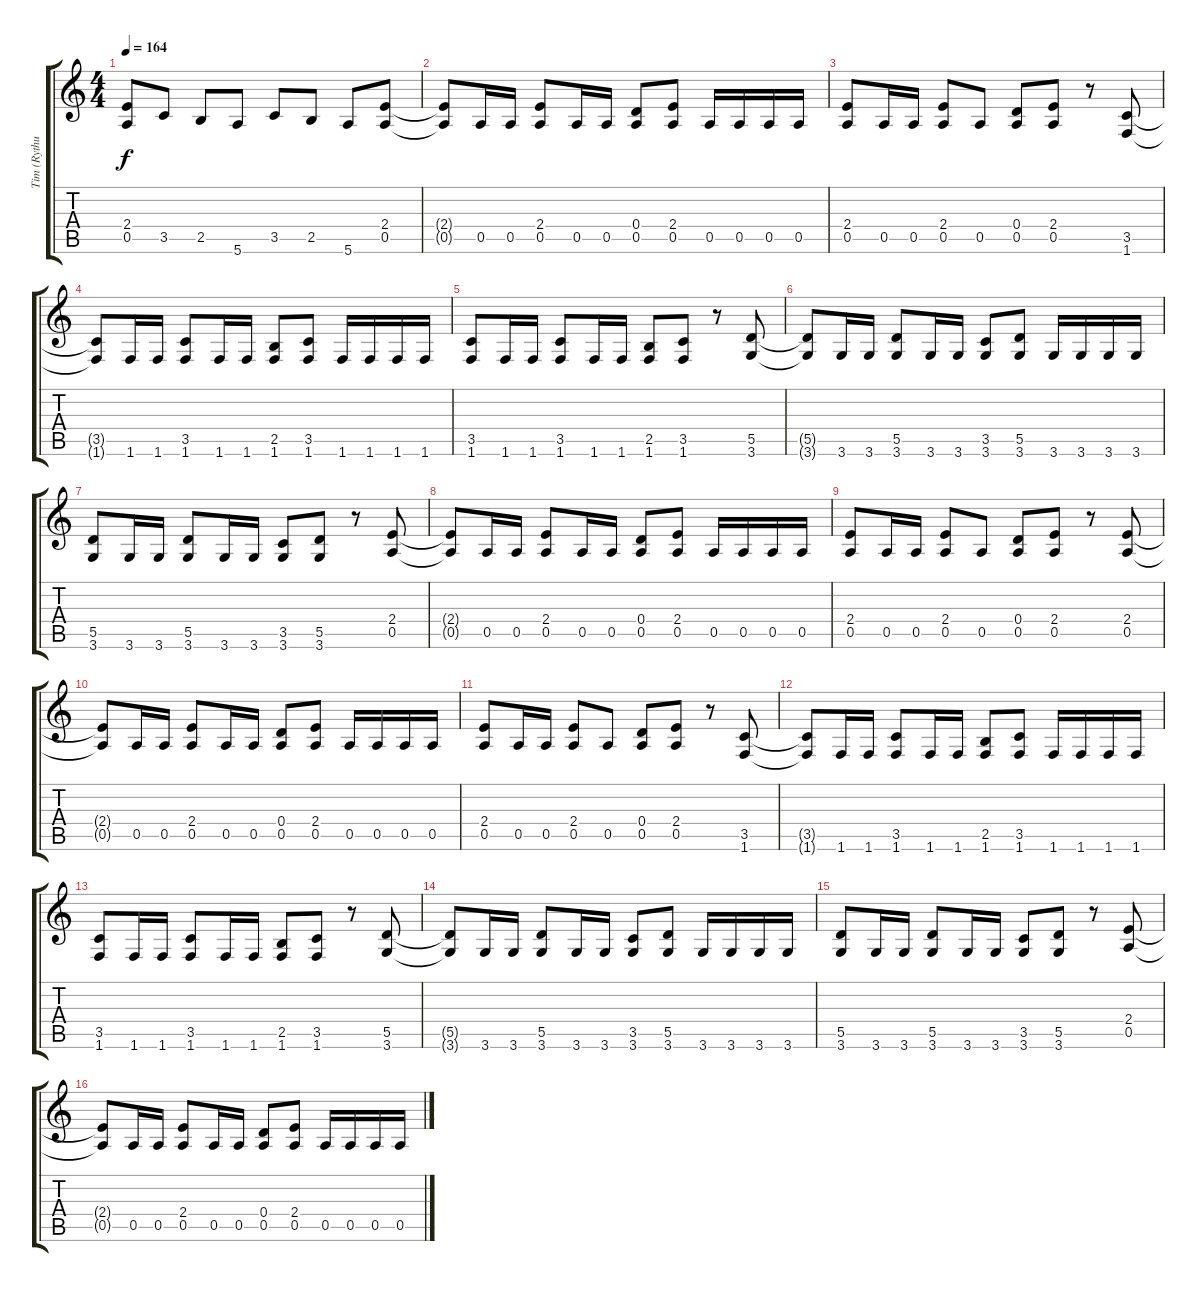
\track ("Tim (Rythum)" "Tim (Rythu") {instrument distortionguitar}
\staff {score tabs}
\tuning (E4 B3 G3 D3 A2 E2) {hide}
\ts (4 4)
\tempo 164
\clef g2
\ks c
(2.4 0.5).8{dy f} 3.5.8 2.5.8 5.6.8 3.5.8 2.5.8 5.6.8 (2.4 0.5).8 |
(2.4{t} 0.5{t}).8 0.5.16 0.5.16 (2.4 0.5).8 0.5.16 0.5.16 (0.4 0.5).8 (2.4 0.5).8 0.5.16 0.5.16 0.5.16 0.5.16 |
(2.4 0.5).8 0.5.16 0.5.16 (2.4 0.5).8 0.5.8 (0.4 0.5).8 (2.4 0.5).8 r.8 (3.5 1.6).8 |
(3.5{t} 1.6{t}).8 1.6.16 1.6.16 (3.5 1.6).8 1.6.16 1.6.16 (2.5 1.6).8 (3.5 1.6).8 1.6.16 1.6.16 1.6.16 1.6.16 |
(3.5 1.6).8 1.6.16 1.6.16 (3.5 1.6).8 1.6.16 1.6.16 (2.5 1.6).8 (3.5 1.6).8 r.8 (5.5 3.6).8 |
(5.5{t} 3.6{t}).8 3.6.16 3.6.16 (5.5 3.6).8 3.6.16 3.6.16 (3.5 3.6).8 (5.5 3.6).8 3.6.16 3.6.16 3.6.16 3.6.16 |
(5.5 3.6).8 3.6.16 3.6.16 (5.5 3.6).8 3.6.16 3.6.16 (3.5 3.6).8 (5.5 3.6).8 r.8 (2.4 0.5).8 |
(2.4{t} 0.5{t}).8 0.5.16 0.5.16 (2.4 0.5).8 0.5.16 0.5.16 (0.4 0.5).8 (2.4 0.5).8 0.5.16 0.5.16 0.5.16 0.5.16 |
(2.4 0.5).8 0.5.16 0.5.16 (2.4 0.5).8 0.5.8 (0.4 0.5).8 (2.4 0.5).8 r.8 (2.4 0.5).8 |
(2.4{t} 0.5{t}).8 0.5.16 0.5.16 (2.4 0.5).8 0.5.16 0.5.16 (0.4 0.5).8 (2.4 0.5).8 0.5.16 0.5.16 0.5.16 0.5.16 |
(2.4 0.5).8 0.5.16 0.5.16 (2.4 0.5).8 0.5.8 (0.4 0.5).8 (2.4 0.5).8 r.8 (3.5 1.6).8 |
(3.5{t} 1.6{t}).8 1.6.16 1.6.16 (3.5 1.6).8 1.6.16 1.6.16 (2.5 1.6).8 (3.5 1.6).8 1.6.16 1.6.16 1.6.16 1.6.16 |
(3.5 1.6).8 1.6.16 1.6.16 (3.5 1.6).8 1.6.16 1.6.16 (2.5 1.6).8 (3.5 1.6).8 r.8 (5.5 3.6).8 |
(5.5{t} 3.6{t}).8 3.6.16 3.6.16 (5.5 3.6).8 3.6.16 3.6.16 (3.5 3.6).8 (5.5 3.6).8 3.6.16 3.6.16 3.6.16 3.6.16 |
(5.5 3.6).8 3.6.16 3.6.16 (5.5 3.6).8 3.6.16 3.6.16 (3.5 3.6).8 (5.5 3.6).8 r.8 (2.4 0.5).8 |
(2.4{t} 0.5{t}).8 0.5.16 0.5.16 (2.4 0.5).8 0.5.16 0.5.16 (0.4 0.5).8 (2.4 0.5).8 0.5.16 0.5.16 0.5.16 0.5.16
